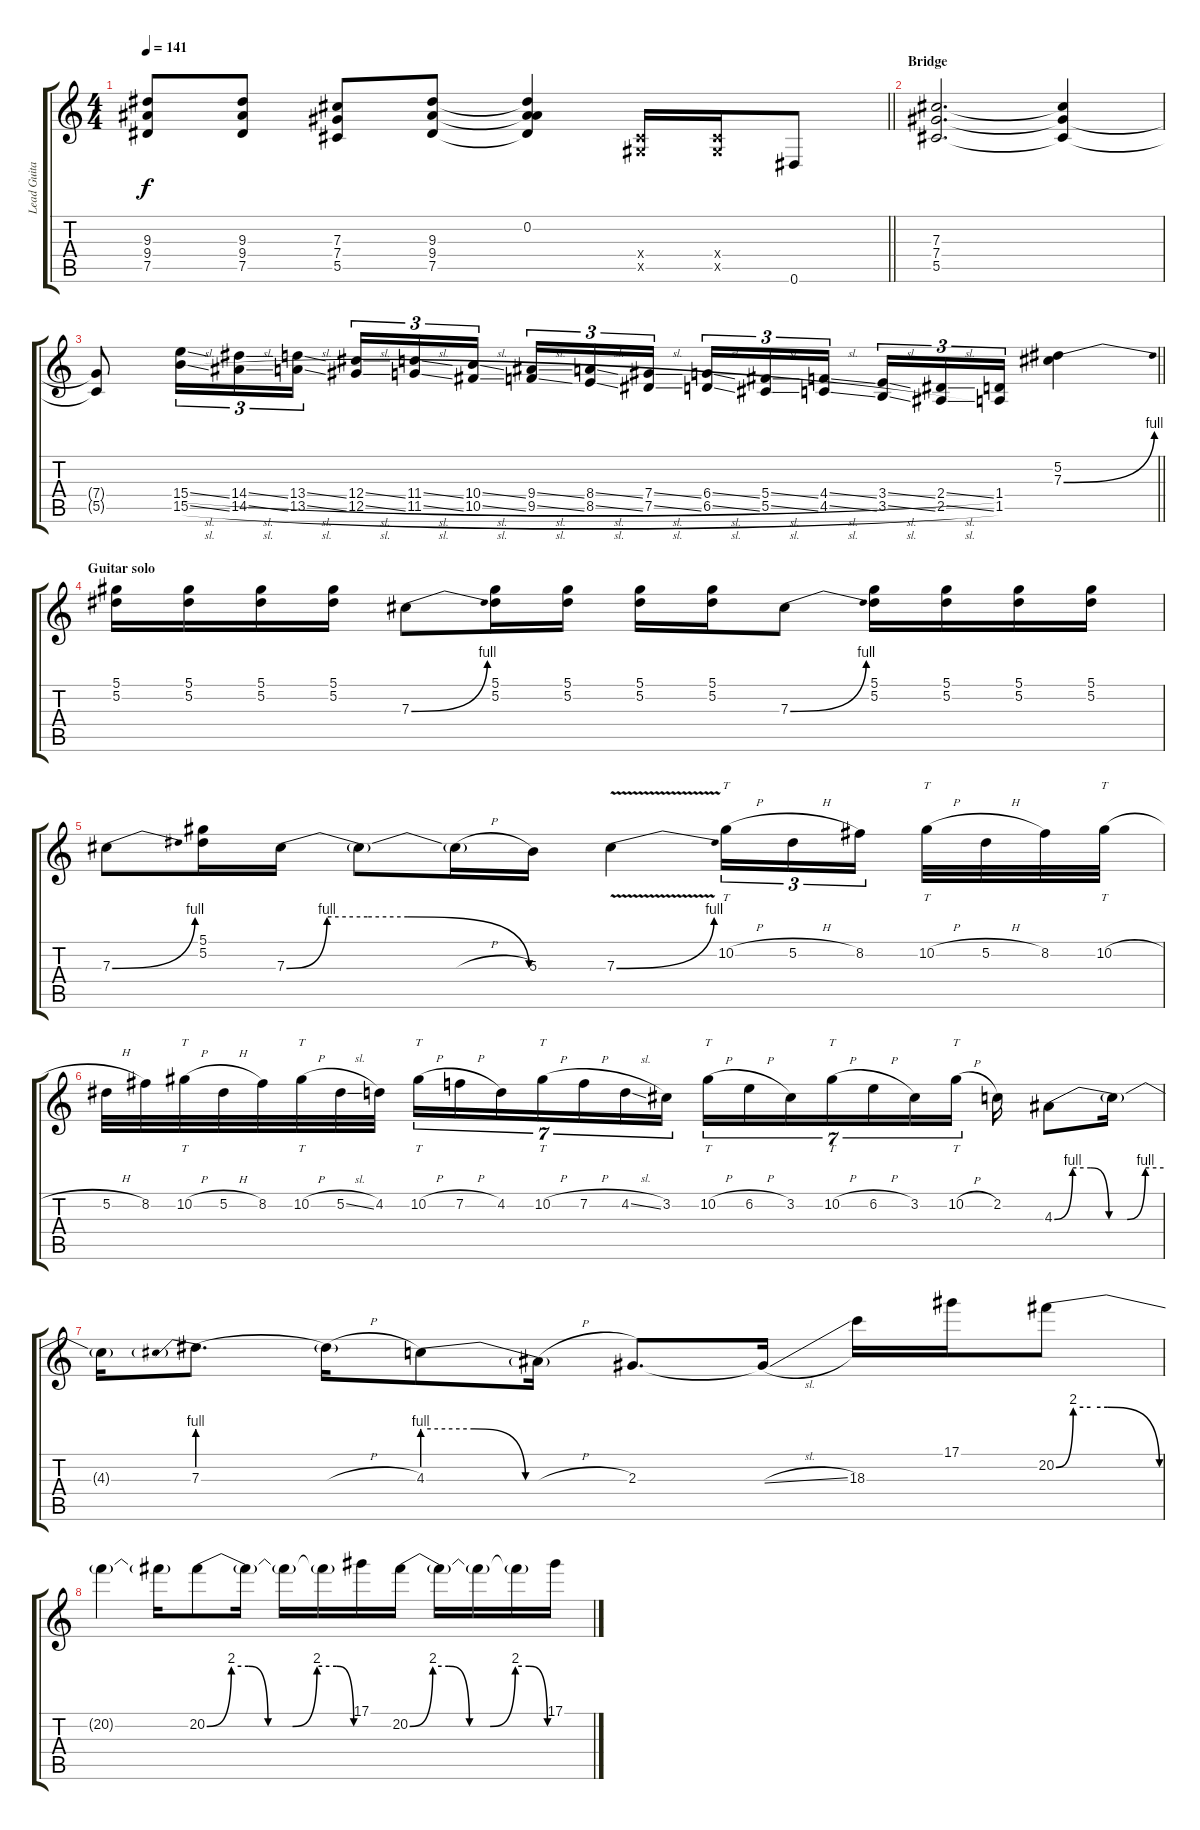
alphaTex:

\track ("Lead Guitar" "Lead Guita") {instrument overdrivenguitar}
\staff {score tabs}
\tuning (Eb4 Bb3 Gb3 Db3 Ab2 Eb2) {hide}
\ts (4 4)
\tempo 141
\clef g2
\barLineRight lightlight
\ks c
(9.3 9.4 7.5).8{dy f volume 13} (9.3 9.4 7.5).8 (7.3 7.4 5.5).8 (9.3 9.4 7.5).8 (0.2 9.3{t} 9.4{t} 7.5{t}).4 (0.4{x} 0.5{x}).16 (0.4{x} 0.5{x}).16 0.6.8 |
\section ("" "Bridge")
(7.3 7.4 5.5).2{d} (7.3{t} 7.4{t} 5.5{t}).4 |
\barLineRight lightlight
(7.4{t} 5.5{t}).8 (15.4{sl} 15.5{sl}).16{tu (3 2) instrument distortionguitar} (14.4{sl} 14.5{sl}).16{tu (3 2)} (13.4{sl} 13.5{sl}).16{tu (3 2)} (12.4{sl} 12.5{sl}).16{tu (3 2)} (11.4{sl} 11.5{sl}).16{tu (3 2)} (10.4{sl} 10.5{sl}).16{tu (3 2) beam splitsecondary} (9.4{sl} 9.5{sl}).16{tu (3 2)} (8.4{sl} 8.5{sl}).16{tu (3 2)} (7.4{sl} 7.5{sl}).16{tu (3 2)} (6.4{sl} 6.5{sl}).16{tu (3 2)} (5.4{sl} 5.5{sl}).16{tu (3 2)} (4.4{sl} 4.5{sl}).16{tu (3 2) beam splitsecondary} (3.4{sl} 3.5{sl}).16{tu (3 2)} (2.4{sl} 2.5{sl}).16{tu (3 2)} (1.4 1.5).16{tu (3 2)} (5.2 7.3{be (bend 0 0 60 4)}).4{volume 16 instrument overdrivenguitar} |
\section ("" "Guitar solo")
(5.1 5.2).16 (5.1 5.2).16 (5.1 5.2).16 (5.1 5.2).16 7.3{be (bend 0 0 60 4)}.8 (5.1 5.2).16 (5.1 5.2).16 (5.1 5.2).16 (5.1 5.2).16 7.3{be (bend 0 0 60 4)}.8 (5.1 5.2).16 (5.1 5.2).16 (5.1 5.2).16 (5.1 5.2).16 |
7.3{be (bend 0 0 60 4)}.8 (5.1 5.2).16 7.3{be (custom 0 0 10 4 20 4 30 4 60 0)}.16 7.3{t}.8 7.3{h t}.16 5.3.16 7.3{be (bend 0 0 60 4) v}.4 10.2{h}.16{tt tu (3 2)} 5.2{h}.16{tu (3 2)} 8.2.16{tu (3 2) beam splitsecondary} 10.2{h}.32{tt} 5.2{h}.32 8.2.32 10.2{h}.32{tt} |
5.2{h}.32 8.2.32 10.2{h}.32{tt} 5.2{h}.32 8.2.32 10.2{h}.32{tt} 5.2{sl}.32 4.2.32 10.2{h}.16{tt tu (7 4)} 7.2{h}.16{tu (7 4)} 4.2.16{tu (7 4)} 10.2{h}.16{tt tu (7 4)} 7.2{h}.16{tu (7 4)} 4.2{sl}.16{tu (7 4)} 3.2.16{tu (7 4)} 10.2{h}.16{tt tu (7 4)} 6.2{h}.16{tu (7 4)} 3.2.16{tu (7 4)} 10.2{h}.16{tt tu (7 4)} 6.2{h}.16{tu (7 4)} 3.2.16{tu (7 4)} 10.2{h}.16{tt tu (7 4)} 2.2.16 4.3{be (custom 0 0 10 4 20 4 30 0 40 0 50 4 60 4)}.8 4.3{t}.16 |
4.3{t}.16 7.3{be (prebend 0 4 60 4)}.8{d} 7.3{h t}.16 4.3{be (custom 0 4 15 4 30 0 60 0)}.8 4.3{h t}.16 2.3.8{d} 2.3{sl t}.16 18.3.16 17.1.16 20.2{be (custom 0 0 10 8 20 8 30 8 60 0)}.8 |
20.2{t}.4 20.2{t}.16 20.2{be (custom 0 0 10 8 17 8 25 0 35 0 45 8 53 8 60 0)}.8 20.2{t}.16 20.2{t}.16 20.2{t}.16 17.1.16 20.2{be (custom 0 0 10 8 17 8 26 0 35 0 46 8 52 8 60 0)}.16 20.2{t}.16 20.2{t}.16 20.2{t}.16 17.1.16
